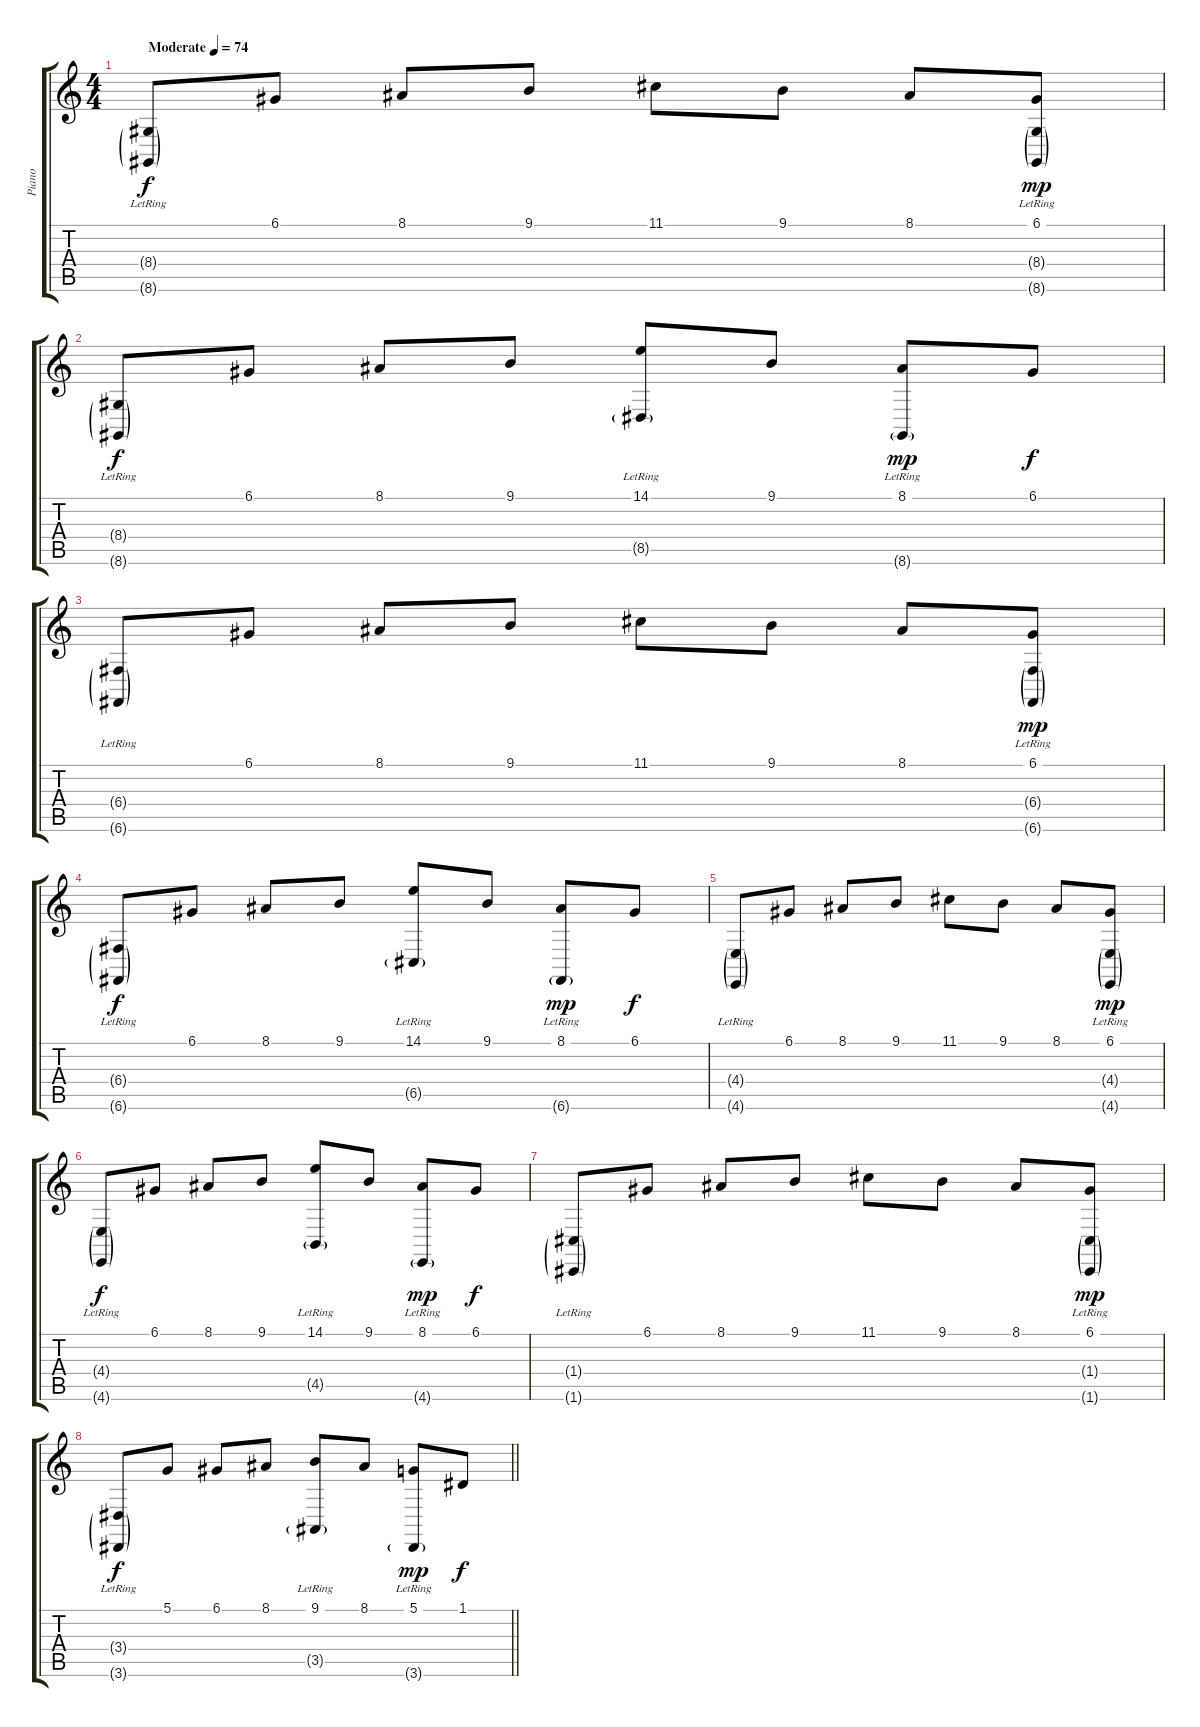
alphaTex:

\track ("Piano" "Piano") {instrument acousticgrandpiano}
\staff {score tabs}
\tuning (D4 A3 F3 C3 G2 C2) {hide}
\ts (4 4)
\section ("" "")
\tempo (74 "Moderate")
\clef g2
\ks c
(8.4{g lr} 8.6{g lr}).8{dy f instrument acousticgrandpiano} 6.1.8 8.1.8 9.1.8 11.1.8 9.1.8 8.1.8 (6.1 8.4{g lr} 8.6{g lr}).8{dy mp} |
(8.4{g lr} 8.6{g lr}).8{dy f} 6.1.8 8.1.8 9.1.8 (14.1 8.5{g lr}).8 9.1.8 (8.1 8.6{g lr}).8{dy mp} 6.1.8{dy f} |
(6.4{g lr} 6.6{g lr}).8 6.1.8 8.1.8 9.1.8 11.1.8 9.1.8 8.1.8 (6.1 6.4{g lr} 6.6{g lr}).8{dy mp} |
(6.4{g lr} 6.6{g lr}).8{dy f} 6.1.8 8.1.8 9.1.8 (14.1 6.5{g lr}).8 9.1.8 (8.1 6.6{g lr}).8{dy mp} 6.1.8{dy f} |
(4.4{g lr} 4.6{g lr}).8 6.1.8 8.1.8 9.1.8 11.1.8 9.1.8 8.1.8 (6.1 4.4{g lr} 4.6{g lr}).8{dy mp} |
(4.4{g lr} 4.6{g lr}).8{dy f} 6.1.8 8.1.8 9.1.8 (14.1 4.5{g lr}).8 9.1.8 (8.1 4.6{g lr}).8{dy mp} 6.1.8{dy f} |
(1.4{g lr} 1.6{g lr}).8 6.1.8 8.1.8 9.1.8 11.1.8 9.1.8 8.1.8 (6.1 1.4{g lr} 1.6{g lr}).8{dy mp} |
\barLineRight lightlight
(3.4{g lr} 3.6{g lr}).8{dy f} 5.1.8 6.1.8 8.1.8 (9.1 3.5{g lr}).8 8.1.8 (5.1 3.6{g lr}).8{dy mp} 1.1.8{dy f}
